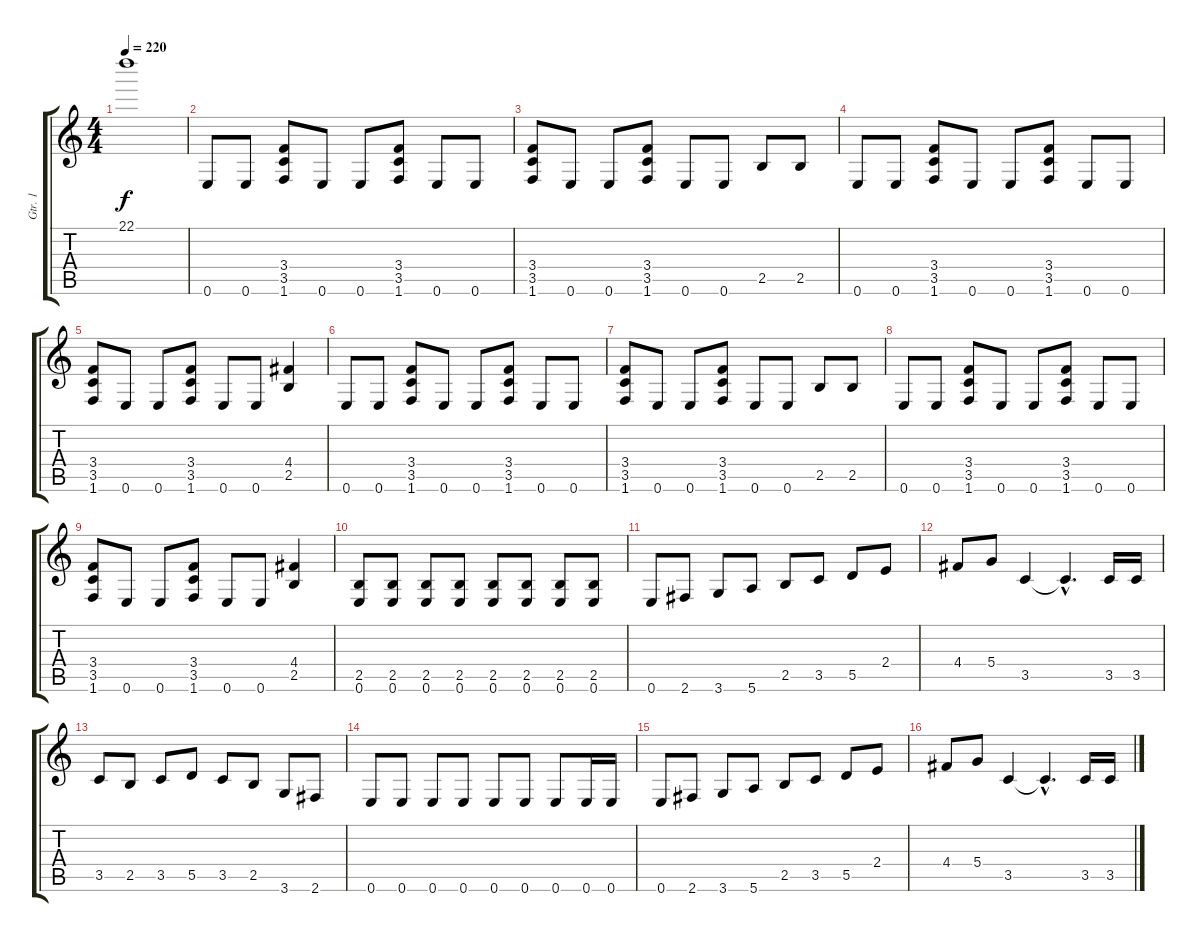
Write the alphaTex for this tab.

\track ("Gtr. 1" "Gtr. 1") {instrument distortionguitar}
\staff {score tabs}
\tuning (E4 B3 G3 D3 A2 E2) {hide}
\ts (4 4)
\tempo 220
\clef g2
\ks c
22.1{t}.1{dy f} |
0.6.8 0.6.8 (3.4 3.5 1.6).8 0.6.8 0.6.8 (3.4 3.5 1.6).8 0.6.8 0.6.8 |
(3.4 3.5 1.6).8 0.6.8 0.6.8 (3.4 3.5 1.6).8 0.6.8 0.6.8 2.5.8 2.5.8 |
0.6.8 0.6.8 (3.4 3.5 1.6).8 0.6.8 0.6.8 (3.4 3.5 1.6).8 0.6.8 0.6.8 |
(3.4 3.5 1.6).8 0.6.8 0.6.8 (3.4 3.5 1.6).8 0.6.8 0.6.8 (4.4 2.5).4 |
0.6.8 0.6.8 (3.4 3.5 1.6).8 0.6.8 0.6.8 (3.4 3.5 1.6).8 0.6.8 0.6.8 |
(3.4 3.5 1.6).8 0.6.8 0.6.8 (3.4 3.5 1.6).8 0.6.8 0.6.8 2.5.8 2.5.8 |
0.6.8 0.6.8 (3.4 3.5 1.6).8 0.6.8 0.6.8 (3.4 3.5 1.6).8 0.6.8 0.6.8 |
(3.4 3.5 1.6).8 0.6.8 0.6.8 (3.4 3.5 1.6).8 0.6.8 0.6.8 (4.4 2.5).4 |
(2.5 0.6).8 (2.5 0.6).8 (2.5 0.6).8 (2.5 0.6).8 (2.5 0.6).8 (2.5 0.6).8 (2.5 0.6).8 (2.5 0.6).8 |
0.6.8 2.6.8 3.6.8 5.6.8 2.5.8 3.5.8 5.5.8 2.4.8 |
4.4.8 5.4.8 3.5.4 3.5{hac t}.4{d} 3.5.16 3.5.16 |
3.5.8 2.5.8 3.5.8 5.5.8 3.5.8 2.5.8 3.6.8 2.6.8 |
0.6.8 0.6.8 0.6.8 0.6.8 0.6.8 0.6.8 0.6.8 0.6.16 0.6.16 |
0.6.8 2.6.8 3.6.8 5.6.8 2.5.8 3.5.8 5.5.8 2.4.8 |
4.4.8 5.4.8 3.5.4 3.5{hac t}.4{d} 3.5.16 3.5.16
